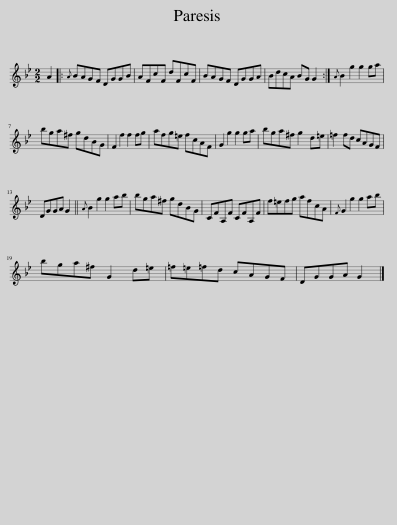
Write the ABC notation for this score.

X:1
L:1/8
M:2/2
I:linebreak $
K:Gmin
V:1 treble
V:1
 A2 |:{A} BAGF DGGB | AFcF dFcF | BAGF DGGA | BdcA BG G2 :| %5
{A} B2 g2 g2 ga |$ bga^f gdBG | F2 f2 f2 fg | afg=e fcAF | G2 g2 g2 ga | %10
 bga^f g2 d=e | =f2 fd cAGF |$ DGGA G2 ||{A} B2 g2 g2 ab | bga^f gdBG | %15
 CFA,F CFA,F | f=efg afcA |{F} G2 g2 g2 ab |$ bga^f G2 d=e | =f=e=fd cAGF | %20
 DGGA G2 |] %21
